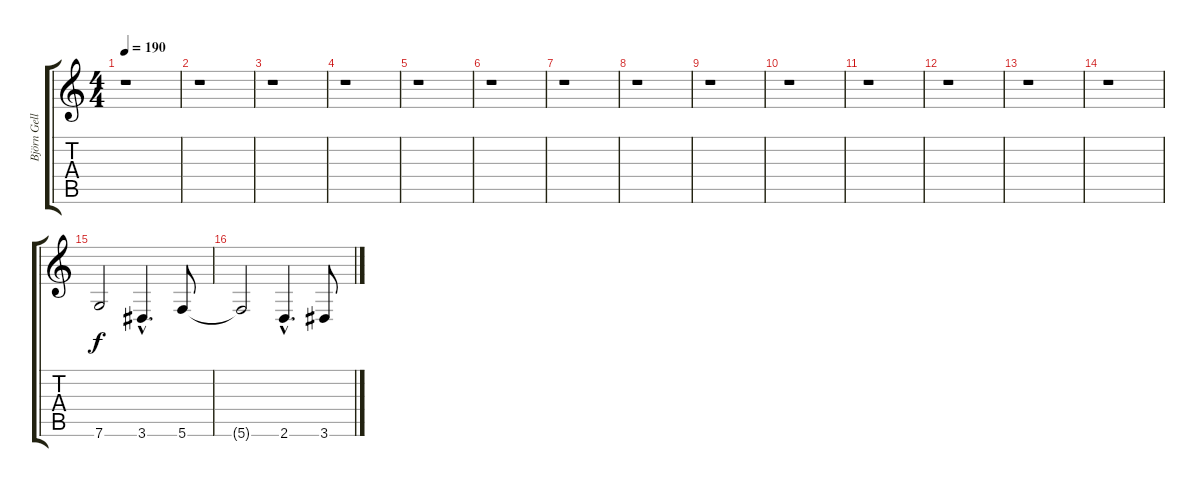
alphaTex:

\track ("Björn Gellotte" "Björn Gell") {instrument distortionguitar}
\staff {score tabs}
\tuning (C4 G3 Eb3 Bb2 F2 C2) {hide}
\ts (4 4)
\tempo 190
\clef g2
\ks c
r.1{dy f} |
r.1 |
r.1 |
r.1 |
r.1 |
r.1 |
r.1 |
r.1 |
r.1 |
r.1 |
r.1 |
r.1 |
r.1 |
r.1 |
7.6.2{volume 6} 3.6{hac}.4{d} 5.6.8 |
5.6{t}.2 2.6{hac}.4{d} 3.6.8
